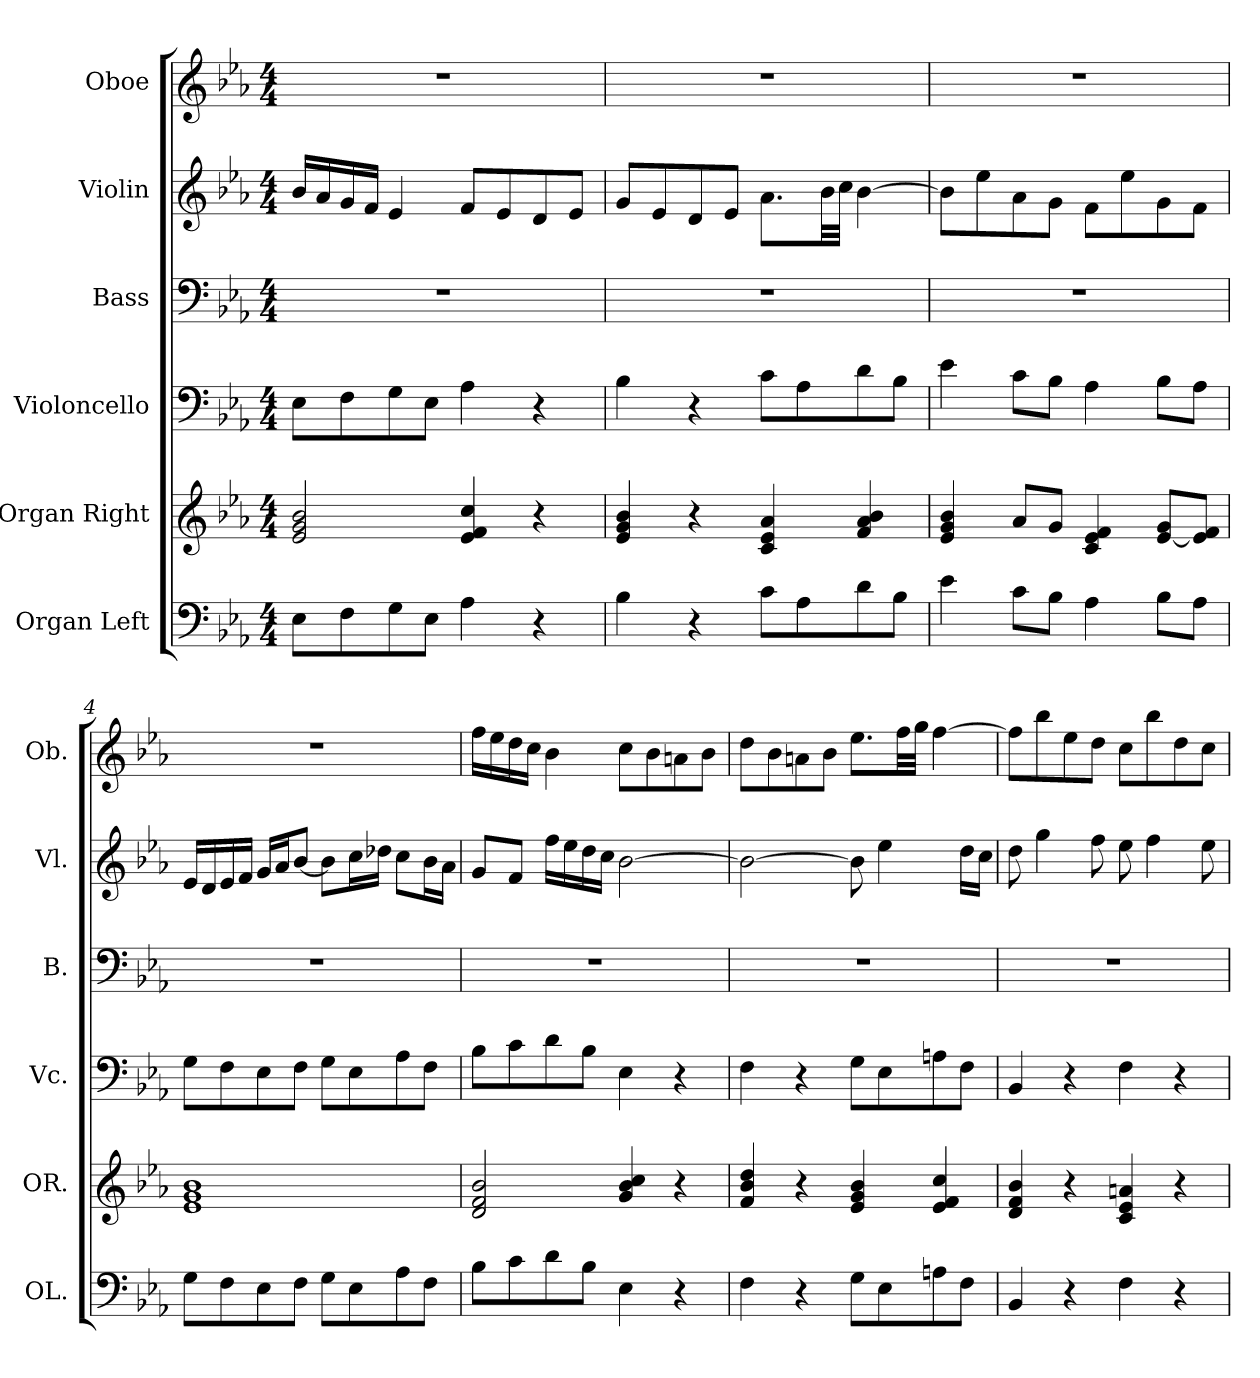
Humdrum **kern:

**kern	**kern	**kern	**kern	**kern	**kern
*part6	*part5	*part4	*part3	*part2	*part1
*staff6	*staff5	*staff4	*staff3	*staff2	*staff1
*I"Organ Left	*I"Organ Right	*I"Violoncello	*I"Bass	*I"Violin	*I"Oboe
*I'OL.	*I'OR.	*I'Vc.	*I'B.	*I'Vl.	*I'Ob.
*clefF4	*clefG2	*clefF4	*clefF4	*clefG2	*clefG2
*k[b-e-a-]	*k[b-e-a-]	*k[b-e-a-]	*k[b-e-a-]	*k[b-e-a-]	*k[b-e-a-]
*M4/4	*M4/4	*M4/4	*M4/4	*M4/4	*M4/4
*MM70	*MM70	*MM70	*MM70	*MM70	*MM70
=1	=1	=1	=1	=1	=1
8E-\L	2e-/ 2g/ 2b-/	8E-\L	1r	16b-/LL	1r
.	.	.	.	16a-/	.
8F\	.	8F\	.	16g/	.
.	.	.	.	16f/JJ	.
8G\	.	8G\	.	4e-/	.
8E-\J	.	8E-\J	.	.	.
4A-\	4e-/ 4f/ 4cc/	4A-\	.	8f/L	.
.	.	.	.	8e-/	.
4r	4r	4r	.	8d/	.
.	.	.	.	8e-/J	.
=2	=2	=2	=2	=2	=2
4B-\	4e-/ 4g/ 4b-/	4B-\	1r	8g/L	1r
.	.	.	.	8e-/	.
4r	4r	4r	.	8d/	.
.	.	.	.	8e-/J	.
8c\L	4c/ 4e-/ 4a-/	8c\L	.	8.a-\L	.
8A-\	.	8A-\	.	.	.
.	.	.	.	32b-\LL	.
.	.	.	.	32cc\JJJ	.
8d\	4f/ 4a-/ 4b-/	8d\	.	[4b-\	.
8B-\J	.	8B-\J	.	.	.
=3	=3	=3	=3	=3	=3
4e-\	4e-/ 4g/ 4b-/	4e-\	1r	8b-\L]	1r
.	.	.	.	8ee-\	.
8c\L	8a-/L	8c\L	.	8a-\	.
8B-\J	8g/J	8B-\J	.	8g\J	.
4A-\	4c/ 4e-/ 4f/	4A-\	.	8f\L	.
.	.	.	.	8ee-\	.
8B-\L	[8e-/ 8g/L	8B-\L	.	8g\	.
8A-\J	8e-/] 8f/J	8A-\J	.	8f\J	.
!!LO:LB:g=z
=4	=4	=4	=4	=4	=4
8G\L	1e- 1g 1b-	8G\L	1r	16e-/LL	1r
.	.	.	.	16d/	.
8F\	.	8F\	.	16e-/	.
.	.	.	.	16f/JJ	.
8E-\	.	8E-\	.	16g/LL	.
.	.	.	.	16a-/J	.
8F\J	.	8F\J	.	[8b-/J	.
8G\L	.	8G\L	.	8b-\L]	.
8E-\	.	8E-\	.	16cc\L	.
.	.	.	.	16dd-X\JJ	.
8A-\	.	8A-\	.	8cc\L	.
8F\J	.	8F\J	.	16b-\L	.
.	.	.	.	16a-\JJ	.
=5	=5	=5	=5	=5	=5
8B-\L	2d/ 2f/ 2b-/	8B-\L	1r	8g/L	16ff\LL
.	.	.	.	.	16ee-\
8c\	.	8c\	.	8f/J	16dd\
.	.	.	.	.	16cc\JJ
8d\	.	8d\	.	16ff\LL	4b-\
.	.	.	.	16ee-\	.
8B-\J	.	8B-\J	.	16dd\	.
.	.	.	.	16cc\JJ	.
4E-\	4g/ 4b-/ 4cc/	4E-\	.	[2b-\	8cc\L
.	.	.	.	.	8b-\
4r	4r	4r	.	.	8an\
.	.	.	.	.	8b-\J
=6	=6	=6	=6	=6	=6
4F\	4f/ 4b-/ 4dd/	4F\	1r	2b-\_	8dd\L
.	.	.	.	.	8b-\
4r	4r	4r	.	.	8an\
.	.	.	.	.	8b-\J
8G\L	4e-/ 4g/ 4b-/	8G\L	.	8b-\]	8.ee-\L
8E-\	.	8E-\	.	4ee-\	.
.	.	.	.	.	32ff\LL
.	.	.	.	.	32gg\JJJ
8An\	4e-/ 4f/ 4cc/	8An\	.	.	[4ff\
8F\J	.	8F\J	.	16dd\LL	.
.	.	.	.	16cc\JJ	.
!!LO:PB:g=z
=7	=7	=7	=7	=7	=7
4BB-/	4d/ 4f/ 4b-/	4BB-/	1r	8dd\	8ff\L]
.	.	.	.	4gg\	8bb-\
4r	4r	4r	.	.	8ee-\
.	.	.	.	8ff\	8dd\J
4F\	4c/ 4e-/ 4an/	4F\	.	8ee-\	8cc\L
.	.	.	.	4ff\	8bb-\
4r	4r	4r	.	.	8dd\
.	.	.	.	8ee-\	8cc\J
=	=	=	=	=	=
*-	*-	*-	*-	*-	*-
